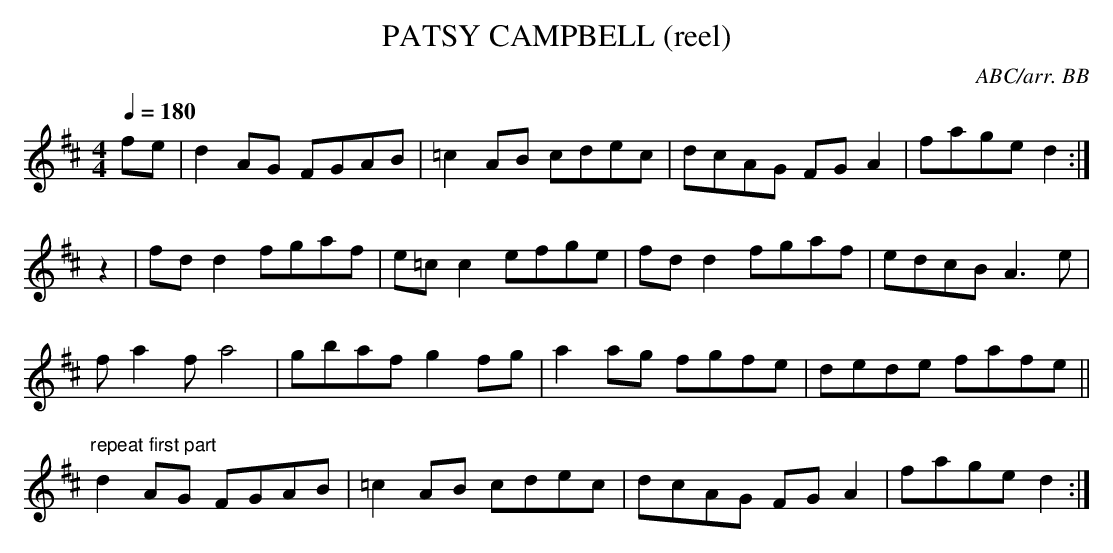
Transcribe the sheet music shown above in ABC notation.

X:1
T:PATSY CAMPBELL (reel)
C:ABC/arr. BB
Q:1/4=180
M:4/4
L:1/8
K:D
fe|d2AG FGAB|=c2AB cdec|dcAG FGA2|fage d2 :|
z2|fdd2 fgaf|e=c c2 efge|fdd2 fgaf|edcB A3e|
fa2f a4|gbaf g2fg|a2ag fgfe|dede fafe ||
"repeat first part"
d2AG FGAB|=c2AB cdec|dcAG FGA2|fage d2 :|
